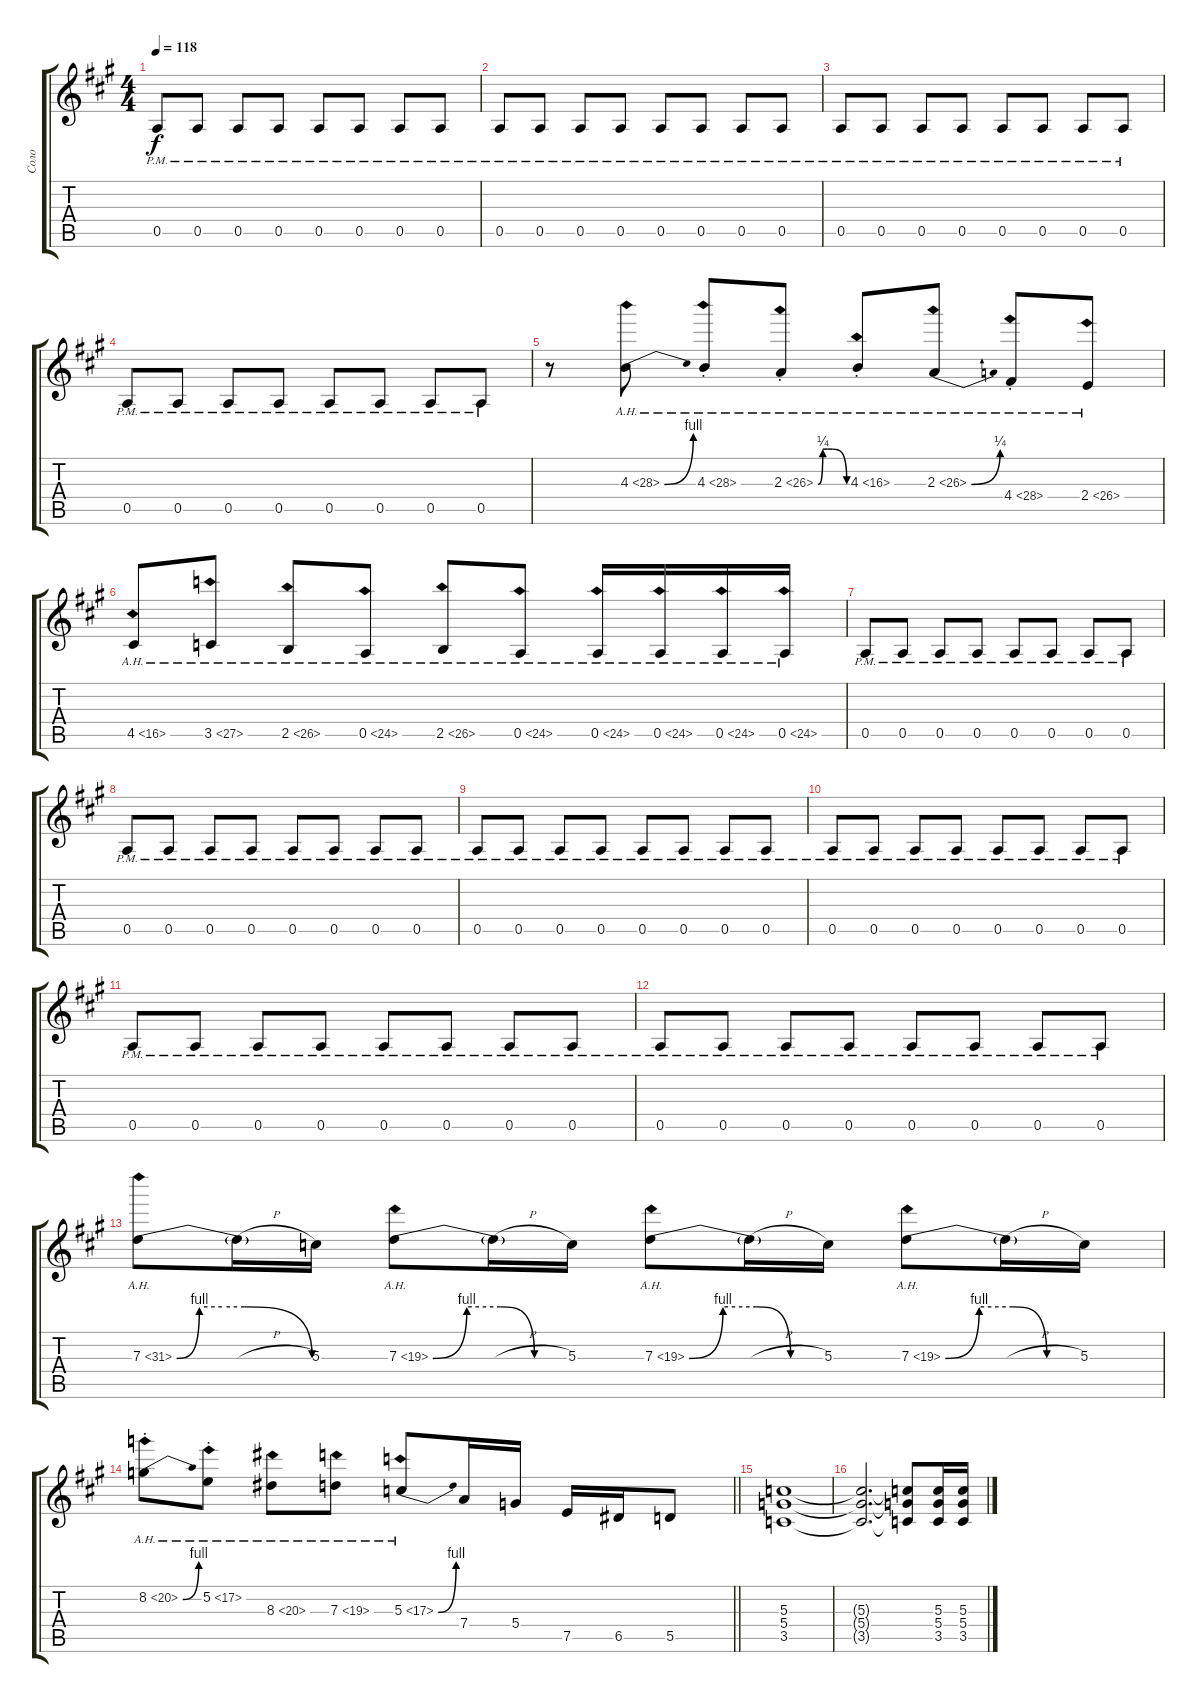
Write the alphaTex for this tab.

\track ("Соло" "Соло") {instrument distortionguitar}
\staff {score tabs}
\tuning (E4 B3 G3 D3 A2 E2) {hide}
\ts (4 4)
\tempo 118
\clef g2
\ks a
0.5{pm}.8{dy f} 0.5{pm}.8 0.5{pm}.8 0.5{pm}.8 0.5{pm}.8 0.5{pm}.8 0.5{pm}.8 0.5{pm}.8 |
0.5{pm}.8 0.5{pm}.8 0.5{pm}.8 0.5{pm}.8 0.5{pm}.8 0.5{pm}.8 0.5{pm}.8 0.5{pm}.8 |
0.5{pm}.8 0.5{pm}.8 0.5{pm}.8 0.5{pm}.8 0.5{pm}.8 0.5{pm}.8 0.5{pm}.8 0.5{pm}.8 |
0.5{pm}.8 0.5{pm}.8 0.5{pm}.8 0.5{pm}.8 0.5{pm}.8 0.5{pm}.8 0.5{pm}.8 0.5{pm}.8 |
r.8 4.3{be (bend 0 0 60 4) ah 24}.8 4.3{ah 24 st}.8 2.3{be (custom 0 0 10 1 20 1 30 1 60 0) ah 24 st}.8 4.3{ah 12 st}.8 2.3{be (bend 0 0 60 1) ah 24}.8 4.4{ah 24 st}.8 2.4{ah 24}.8 |
4.5{ah 12}.8 3.5{ah 24}.8 2.5{ah 24}.8 0.5{ah 24}.8 2.5{ah 24}.8 0.5{ah 24}.8 0.5{ah 24}.16 0.5{ah 24}.16 0.5{ah 24}.16 0.5{ah 24}.16 |
0.5{pm}.8 0.5{pm}.8 0.5{pm}.8 0.5{pm}.8 0.5{pm}.8 0.5{pm}.8 0.5{pm}.8 0.5{pm}.8 |
0.5{pm}.8 0.5{pm}.8 0.5{pm}.8 0.5{pm}.8 0.5{pm}.8 0.5{pm}.8 0.5{pm}.8 0.5{pm}.8 |
0.5{pm}.8 0.5{pm}.8 0.5{pm}.8 0.5{pm}.8 0.5{pm}.8 0.5{pm}.8 0.5{pm}.8 0.5{pm}.8 |
0.5{pm}.8 0.5{pm}.8 0.5{pm}.8 0.5{pm}.8 0.5{pm}.8 0.5{pm}.8 0.5{pm}.8 0.5{pm}.8 |
0.5{pm}.8 0.5{pm}.8 0.5{pm}.8 0.5{pm}.8 0.5{pm}.8 0.5{pm}.8 0.5{pm}.8 0.5{pm}.8 |
0.5{pm}.8 0.5{pm}.8 0.5{pm}.8 0.5{pm}.8 0.5{pm}.8 0.5{pm}.8 0.5{pm}.8 0.5{pm}.8 |
7.3{be (custom 0 0 10 4 20 4 30 4 60 0) ah 24}.8 7.3{h t}.16 5.3.16 7.3{be (custom 0 0 15 4 30 4 45 0 60 0) ah 12}.8 7.3{h t}.16 5.3.16 7.3{be (custom 0 0 15 4 30 4 45 0 60 0) ah 12}.8 7.3{h t}.16 5.3.16 7.3{be (custom 0 0 15 4 30 4 45 0 60 0) ah 12}.8 7.3{h t}.16 5.3.16 |
\barLineRight lightlight
8.2{be (bend 0 0 60 4) ah 12 st}.8 5.2{ah 12 st}.8 8.3{ah 12}.8 7.3{ah 12}.8 5.3{be (bend 0 0 60 4) ah 12}.8 7.4.16 5.4.16 7.5.16 6.5.16 5.5.8 |
(5.3 5.4 3.5).1 |
(5.3{t} 5.4{t} 3.5{t}).2{d} (5.3{t} 5.4{t} 3.5{t}).8 (5.3 5.4 3.5).16 (5.3 5.4 3.5).16
